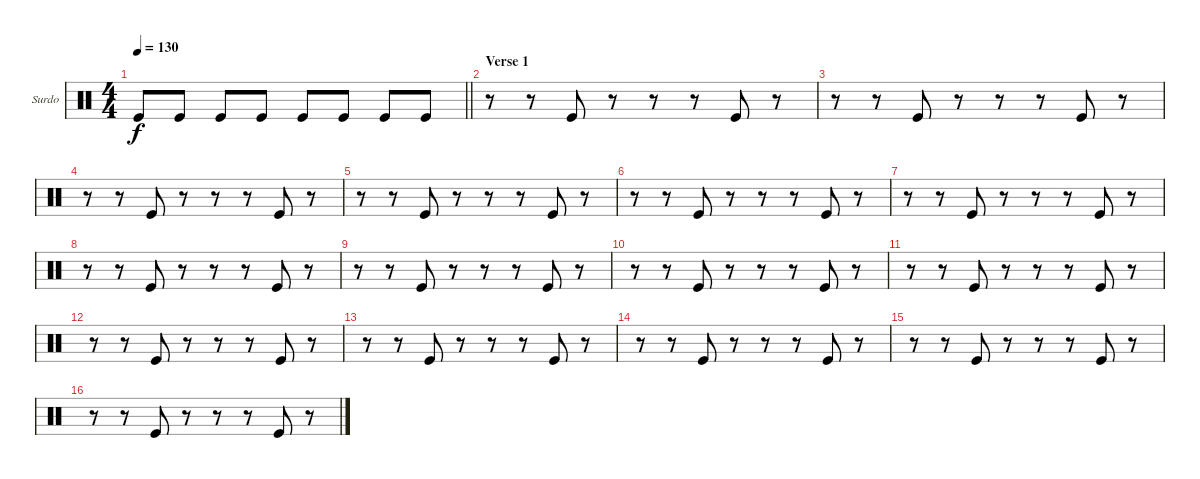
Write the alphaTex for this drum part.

\bracketExtendMode groupsimilarinstruments
\firstSystemTrackNameOrientation horizontal
\otherSystemsTrackNameOrientation horizontal
\track ("Surdo" "Surdo") {instrument percussion}
\staff {score}
\articulation defaults
\ts (4 4)
\tempo 130
\clef neutral
\barLineRight lightlight
\ks c "Kick (hit)".8{dy f} "Kick (hit)".8 "Kick (hit)".8 "Kick (hit)".8 "Kick (hit)".8 "Kick (hit)".8 "Kick (hit)".8 "Kick (hit)".8
|
\section ("" "Verse 1")
r.8 r.8 "Kick (hit)".8 r.8 r.8 r.8 "Kick (hit)".8 r.8 |
r.8 r.8 "Kick (hit)".8 r.8 r.8 r.8 "Kick (hit)".8 r.8 |
r.8 r.8 "Kick (hit)".8 r.8 r.8 r.8 "Kick (hit)".8 r.8 |
r.8 r.8 "Kick (hit)".8 r.8 r.8 r.8 "Kick (hit)".8 r.8 |
r.8 r.8 "Kick (hit)".8 r.8 r.8 r.8 "Kick (hit)".8 r.8 |
r.8 r.8 "Kick (hit)".8 r.8 r.8 r.8 "Kick (hit)".8 r.8 |
r.8 r.8 "Kick (hit)".8 r.8 r.8 r.8 "Kick (hit)".8 r.8 |
r.8 r.8 "Kick (hit)".8 r.8 r.8 r.8 "Kick (hit)".8 r.8 |
r.8 r.8 "Kick (hit)".8 r.8 r.8 r.8 "Kick (hit)".8 r.8 |
r.8 r.8 "Kick (hit)".8 r.8 r.8 r.8 "Kick (hit)".8 r.8 |
r.8 r.8 "Kick (hit)".8 r.8 r.8 r.8 "Kick (hit)".8 r.8 |
r.8 r.8 "Kick (hit)".8 r.8 r.8 r.8 "Kick (hit)".8 r.8 |
r.8 r.8 "Kick (hit)".8 r.8 r.8 r.8 "Kick (hit)".8 r.8 |
r.8 r.8 "Kick (hit)".8 r.8 r.8 r.8 "Kick (hit)".8 r.8 |
r.8 r.8 "Kick (hit)".8 r.8 r.8 r.8 "Kick (hit)".8 r.8
